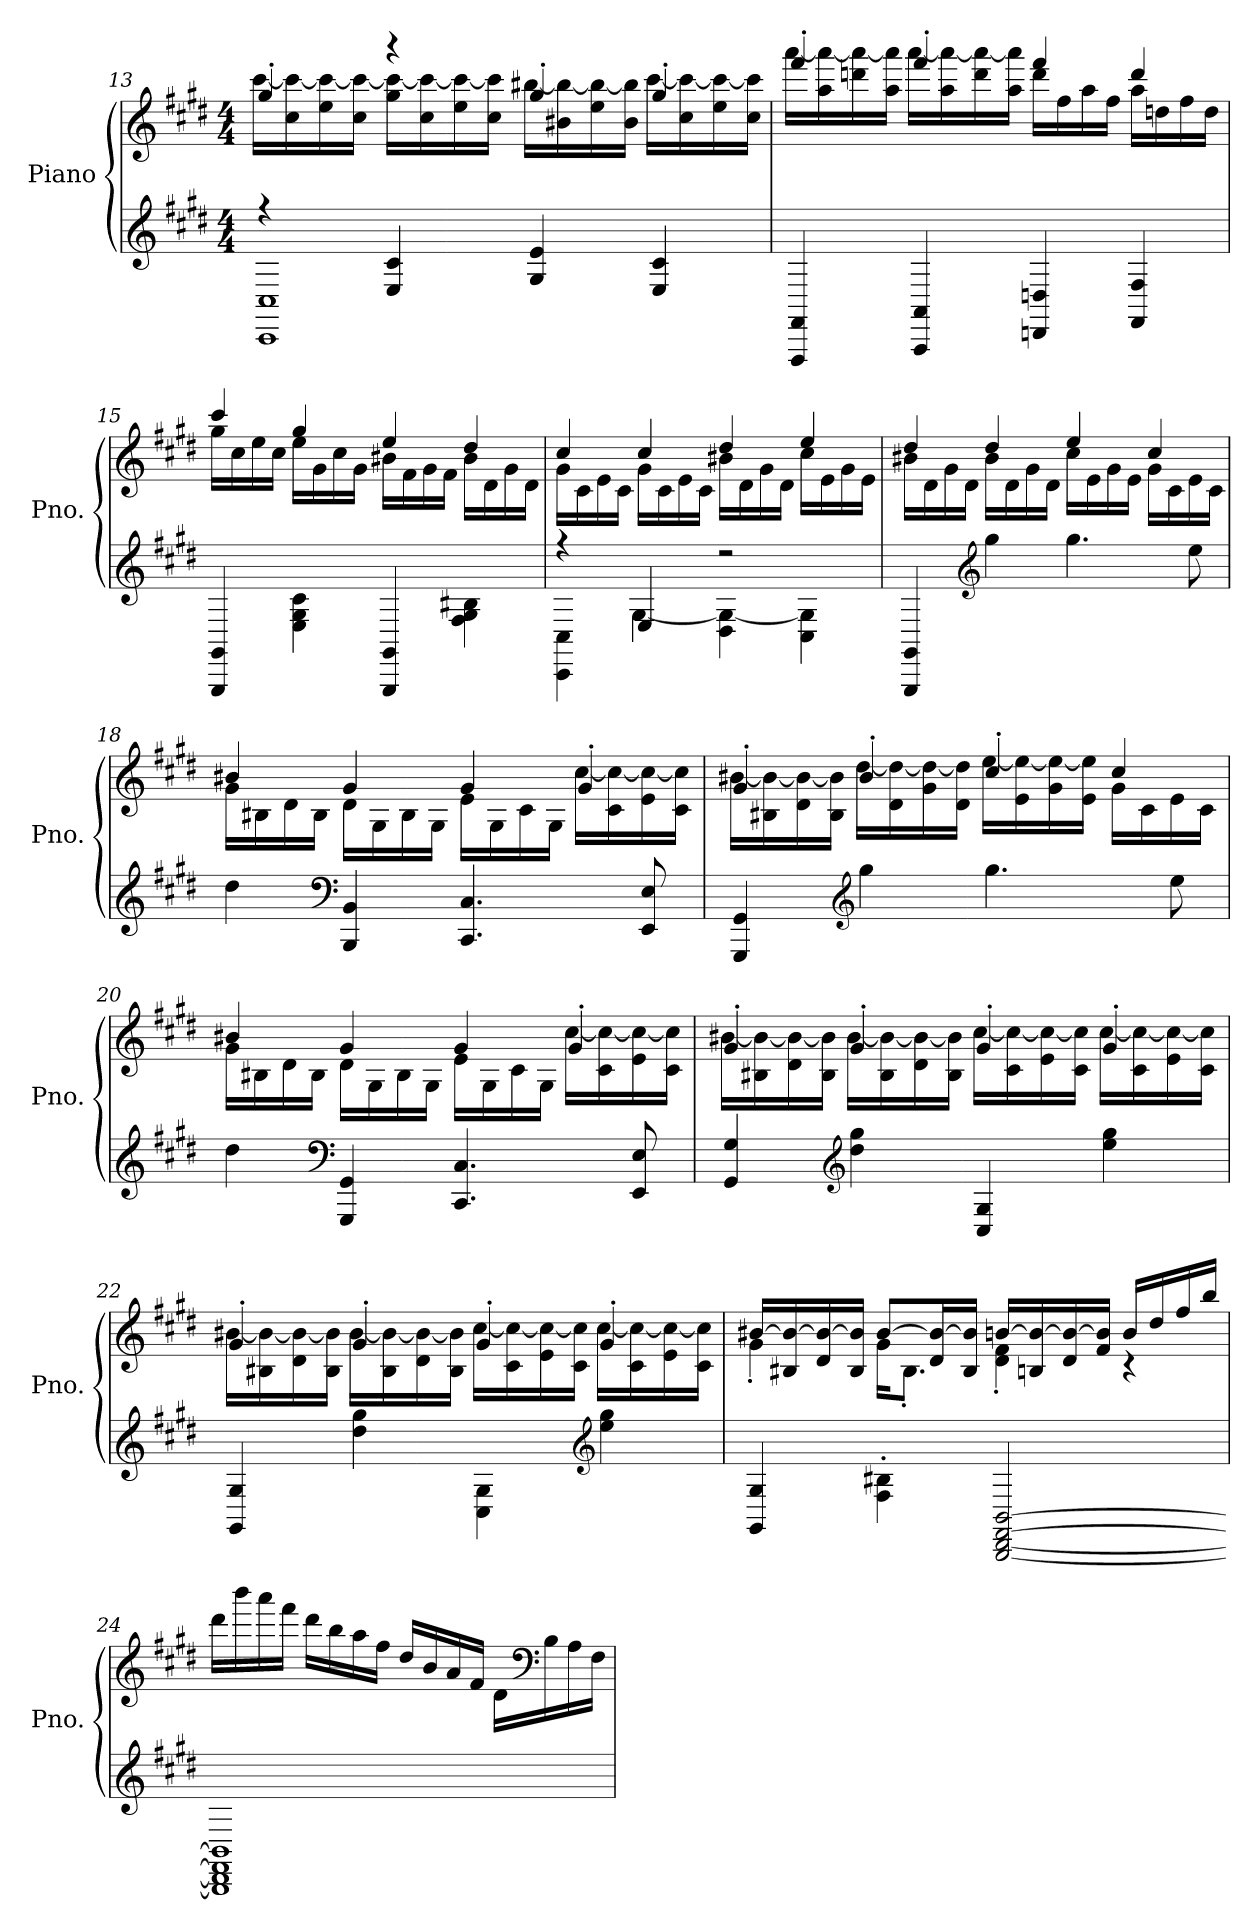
**kern	**kern
*part1	*part1
*staff2	*staff1
*I"Piano	*
*I'Pno.	*
!!LO:LB:g=z
*clefG2	*clefG2
*k[f#c#g#d#]	*k[f#c#g#d#]
*M4/4	*M4/4
=13	=13
*^	*^
4r	1CC# 1C#	4gg#'/	[16ccc#\LL
.	.	.	16cc#\ 16ccc#\_
.	.	.	16ee\ 16ccc#\_
.	.	.	16cc#\ 16ccc#\_JJ
4E/ 4c#/	.	4r	16gg#\ 16ccc#\_LL
.	.	.	16cc#\ 16ccc#\_
.	.	.	16ee\ 16ccc#\_
.	.	.	16cc#\ 16ccc#\]JJ
4G#/ 4e/	.	4gg#'/	[16bb#X\LL
.	.	.	16b#X\ 16bb#\_
.	.	.	16ee\ 16bb#\_
.	.	.	16b#\ 16bb#\]JJ
4E/ 4c#/	.	4gg#'/	[16ccc#\LL
.	.	.	16cc#\ 16ccc#\_
.	.	.	16ee\ 16ccc#\_
.	.	.	16cc#\ 16ccc#\]JJ
*v	*v	*	*
!!LO:LB:g=z	!!
=14	=14	=14
4FFF#/ 4FF#/	4fff#'/	[16aaa\LL
.	.	16aa\ 16aaa\_
.	.	16dddn\ 16aaa\_
.	.	16aa\ 16aaa\]JJ
4AAA/ 4AA/	4fff#'/	[16aaa\LL
.	.	16aa\ 16aaa\_
.	.	16ddd\ 16aaa\_
.	.	16aa\ 16aaa\]JJ
4DDn/ 4Dn/	4fff#/	16ddd\LL
.	.	16ff#\
.	.	16aa\
.	.	16ff#\JJ
4FF#/ 4F#/	4ddd/	16aa\LL
.	.	16ddn\
.	.	16ff#\
.	.	16dd\JJ
=15	=15	=15
4GGG#/ 4GG#/	4ccc#/	16gg#\LL
.	.	16cc#\
.	.	16ee\
.	.	16cc#\JJ
4E\ 4G#\ 4c#\	4gg#/	16ee\LL
.	.	16g#\
.	.	16cc#\
.	.	16g#\JJ
4GGG#/ 4GG#/	4ee/	16b#X\LL
.	.	16f#\
.	.	16g#\
.	.	16f#\JJ
4F#\ 4G#\ 4B#X\	4dd#/	16b#\LL
.	.	16d#\
.	.	16g#\
.	.	16d#\JJ
!!LO:LB:g=z	!!
=16	=16	=16
*^	*	*
4r	4CC#\ 4C#\	4cc#/	16g#\LL
.	.	.	16c#\
.	.	.	16e\
.	.	.	16c#\JJ
4E/	[4G#\	4cc#/	16g#\LL
.	.	.	16c#\
.	.	.	16e\
.	.	.	16c#\JJ
2r	4D#\ 4G#\_	4dd#/	16b#X\LL
.	.	.	16d#\
.	.	.	16g#\
.	.	.	16d#\JJ
.	4C#\ 4G#\]	4ee/	16cc#\LL
.	.	.	16e\
.	.	.	16g#\
.	.	.	16e\JJ
*v	*v	*	*
=17	=17	=17
4GGG#/ 4GG#/	4dd#/	16b#X\LL
.	.	16d#\
.	.	16g#\
.	.	16d#\JJ
*clefG2	*	*
4gg#\	4dd#/	16b#\LL
.	.	16d#\
.	.	16g#\
.	.	16d#\JJ
4.gg#\	4ee/	16cc#\LL
.	.	16e\
.	.	16g#\
.	.	16e\JJ
.	4cc#/	16g#\LL
.	.	16c#\
8ee\	.	16e\
.	.	16c#\JJ
!!LO:PB:g=z	!!
=18	=18	=18
4dd#\	4b#X/	16g#\LL
.	.	16B#X\
.	.	16d#\
.	.	16B#\JJ
*clefF4	*	*
4BBB/ 4BB/	4g#/	16d#\LL
.	.	16G#\
.	.	16B#\
.	.	16G#\JJ
4.CC#/ 4.C#/	4g#/	16e\LL
.	.	16G#\
.	.	16c#\
.	.	16G#\JJ
.	4g#'/	[16cc#\LL
.	.	16c#\ 16cc#\_
8EE/ 8E/	.	16e\ 16cc#\_
.	.	16c#\ 16cc#\]JJ
!!LO:PB:g=z	!!
=19	=19	=19
4GGG#/ 4GG#/	4g#'/	[16b#X\LL
.	.	16B#X\ 16b#\_
.	.	16d#\ 16b#\_
.	.	16B#\ 16b#\]JJ
*clefG2	*	*
4gg#\	4b#'/	[16dd#\LL
.	.	16d#\ 16dd#\_
.	.	16g#\ 16dd#\_
.	.	16d#\ 16dd#\]JJ
4.gg#\	4cc#'/	[16ee\LL
.	.	16e\ 16ee\_
.	.	16g#\ 16ee\_
.	.	16e\ 16ee\]JJ
.	4cc#/	16g#\LL
.	.	16c#\
8ee\	.	16e\
.	.	16c#\JJ
!!LO:LB:g=z	!!
=20	=20	=20
4dd#\	4b#X/	16g#\LL
.	.	16B#X\
.	.	16d#\
.	.	16B#\JJ
*clefF4	*	*
4GGG#/ 4GG#/	4g#/	16d#\LL
.	.	16G#\
.	.	16B#\
.	.	16G#\JJ
4.CC#/ 4.C#/	4g#/	16e\LL
.	.	16G#\
.	.	16c#\
.	.	16G#\JJ
.	4g#'/	[16cc#\LL
.	.	16c#\ 16cc#\_
8EE/ 8E/	.	16e\ 16cc#\_
.	.	16c#\ 16cc#\]JJ
!!LO:LB:g=z	!!
=21	=21	=21
4GG#/ 4G#/	4g#'/	[16b#X\LL
.	.	16B#X\ 16b#\_
.	.	16d#\ 16b#\_
.	.	16B#\ 16b#\]JJ
*clefG2	*	*
4dd#\ 4gg#\	4g#'/	[16b#\LL
.	.	16B#\ 16b#\_
.	.	16d#\ 16b#\_
.	.	16B#\ 16b#\]JJ
4C#/ 4G#/	4g#'/	[16cc#\LL
.	.	16c#\ 16cc#\_
.	.	16e\ 16cc#\_
.	.	16c#\ 16cc#\]JJ
4ee\ 4gg#\	4g#'/	[16cc#\LL
.	.	16c#\ 16cc#\_
.	.	16e\ 16cc#\_
.	.	16c#\ 16cc#\]JJ
!!LO:LB:g=z	!!
=22	=22	=22
4GG#/ 4G#/	4g#'/	[16b#X\LL
.	.	16B#X\ 16b#\_
.	.	16d#\ 16b#\_
.	.	16B#\ 16b#\]JJ
4dd#\ 4gg#\	4g#'/	[16b#\LL
.	.	16B#\ 16b#\_
.	.	16d#\ 16b#\_
.	.	16B#\ 16b#\]JJ
4C#\ 4G#\	4g#'/	[16cc#\LL
.	.	16c#\ 16cc#\_
.	.	16e\ 16cc#\_
.	.	16c#\ 16cc#\]JJ
*clefG2	*	*
4ee\ 4gg#\	4g#'/	[16cc#\LL
.	.	16c#\ 16cc#\_
.	.	16e\ 16cc#\_
.	.	16c#\ 16cc#\]JJ
!!LO:LB:g=z	!!
=23	=23	=23
4GG#/ 4G#/	[16b#X/LL	4g#'\
.	16B#X/ 16b#/_	.
.	16d#/ 16b#/_	.
.	16B#/ 16b#/]JJ	.
4F#\' 4B#X\'	[8b#/L	16g#\KL
.	.	8.B#'\J
.	16d#/ 16b#/_L	.
.	16B#/ 16b#/]JJ	.
[2BBB/ [2DD#/ [2FF#/ [2BB/	[16bn/LL	4d#\' 4f#\'
.	16Bn/ 16b/_	.
.	16d#/ 16b/_	.
.	16f#/ 16b/]JJ	.
.	16b/LL	4r
.	16dd#/	.
.	16ff#/	.
.	16bb/JJ	.
*	*v	*v
=24	=24
1BBB] 1DD#] 1FF#] 1BB]	16ddd#\LL
.	16bbb\
.	16aaa\
.	16fff#\JJ
.	16ddd#\LL
.	16bb\
.	16aa\
.	16ff#\JJ
.	16dd#/LL
.	16b/
.	16a/
.	16f#/JJ
.	16d#\LL
*	*clefF4
.	16B\
.	16A\
.	16F#\JJ
=	=
*-	*-
